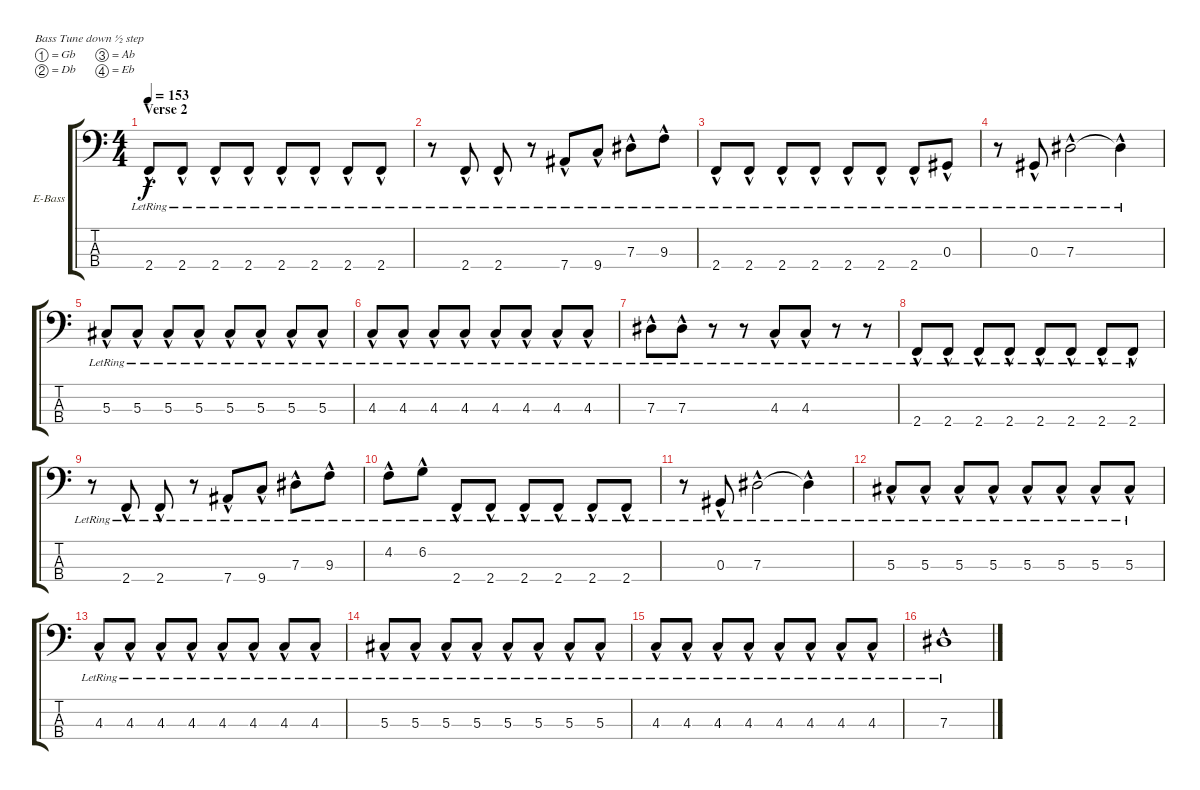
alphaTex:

\bracketExtendMode groupsimilarinstruments
\firstSystemTrackNameOrientation horizontal
\otherSystemsTrackNameOrientation horizontal
\track ("Bass" "E-Bass") {solo instrument electricbassfinger}
\staff {score tabs}
\tuning (Gb2 Db2 Ab1 Eb1)
\ts (4 4)
\section ("" "Verse 2")
\tempo 153
\clef f4
\ks c
2.4{hac lr}.8{dy f} 2.4{hac lr}.8 2.4{hac lr}.8 2.4{hac lr}.8 2.4{hac lr}.8 2.4{hac lr}.8 2.4{hac lr}.8 2.4{hac lr}.8 |
r.8 2.4{hac lr}.8 2.4{hac lr}.8 r.8 7.4{hac lr}.8 9.4{hac lr}.8 7.3{hac lr}.8 9.3{hac lr}.8 |
2.4{hac lr}.8 2.4{hac lr}.8 2.4{hac lr}.8 2.4{hac lr}.8 2.4{hac lr}.8 2.4{hac lr}.8 2.4{hac lr}.8 0.3{hac lr}.8 |
r.8 0.3{hac lr}.8 7.3{hac lr}.2 7.3{hac lr t}.4 |
5.3{hac lr}.8 5.3{hac lr}.8 5.3{hac lr}.8 5.3{hac lr}.8 5.3{hac lr}.8 5.3{hac lr}.8 5.3{hac lr}.8 5.3{hac lr}.8 |
4.3{hac lr}.8 4.3{hac lr}.8 4.3{hac lr}.8 4.3{hac lr}.8 4.3{hac lr}.8 4.3{hac lr}.8 4.3{hac lr}.8 4.3{hac lr}.8 |
7.3{hac lr}.8 7.3{hac lr}.8 r.8 r.8 4.3{hac lr}.8 4.3{hac lr}.8 r.8 r.8 |
2.4{hac lr}.8 2.4{hac lr}.8 2.4{hac lr}.8 2.4{hac lr}.8 2.4{hac lr}.8 2.4{hac lr}.8 2.4{hac lr}.8 2.4{hac lr}.8 |
r.8 2.4{hac lr}.8 2.4{hac lr}.8 r.8 7.4{hac lr}.8 9.4{hac lr}.8 7.3{hac lr}.8 9.3{hac lr}.8 |
4.2{hac lr}.8 6.2{hac lr}.8 2.4{hac lr}.8 2.4{hac lr}.8 2.4{hac lr}.8 2.4{hac lr}.8 2.4{hac lr}.8 2.4{hac lr}.8 |
r.8 0.3{hac lr}.8 7.3{hac lr}.2 7.3{hac lr t}.4 |
5.3{hac lr}.8 5.3{hac lr}.8 5.3{hac lr}.8 5.3{hac lr}.8 5.3{hac lr}.8 5.3{hac lr}.8 5.3{hac lr}.8 5.3{hac lr}.8 |
4.3{hac lr}.8 4.3{hac lr}.8 4.3{hac lr}.8 4.3{hac lr}.8 4.3{hac lr}.8 4.3{hac lr}.8 4.3{hac lr}.8 4.3{hac lr}.8 |
5.3{hac lr}.8 5.3{hac lr}.8 5.3{hac lr}.8 5.3{hac lr}.8 5.3{hac lr}.8 5.3{hac lr}.8 5.3{hac lr}.8 5.3{hac lr}.8 |
4.3{hac lr}.8 4.3{hac lr}.8 4.3{hac lr}.8 4.3{hac lr}.8 4.3{hac lr}.8 4.3{hac lr}.8 4.3{hac lr}.8 4.3{hac lr}.8 |
7.3{hac lr}.1
